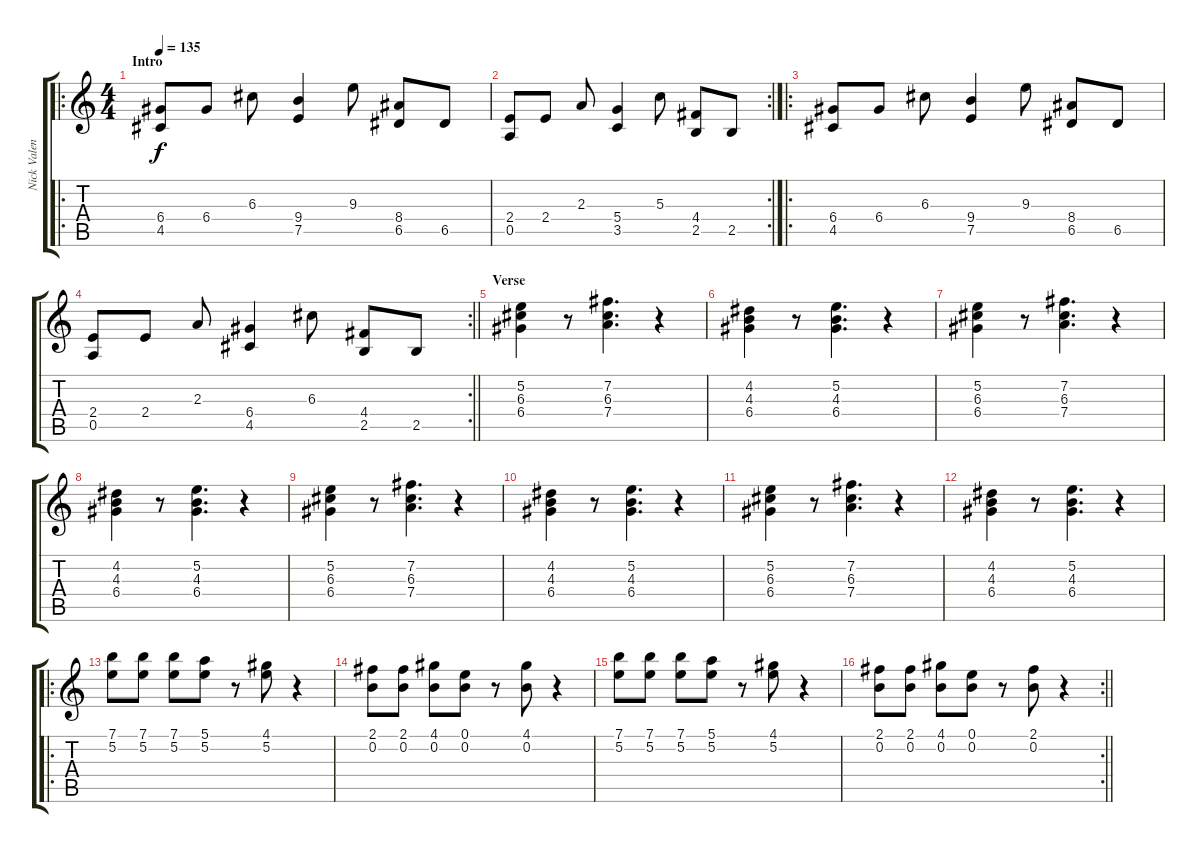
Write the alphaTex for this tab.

\track ("Nick Valensi" "Nick Valen") {instrument overdrivenguitar}
\staff {score tabs}
\tuning (E4 B3 G3 D3 A2 E2) {hide}
\ro
\ts (4 4)
\section ("" "Intro")
\tempo 135
\clef g2
\ks c
(6.4 4.5).8{dy f instrument overdrivenguitar} 6.4.8 6.3.8 (9.4 7.5).4 9.3.8 (8.4 6.5).8 6.5.8 |
\rc 2
(2.4 0.5).8 2.4.8 2.3.8 (5.4 3.5).4 5.3.8 (4.4 2.5).8 2.5.8 |
\ro
(6.4 4.5).8 6.4.8 6.3.8 (9.4 7.5).4 9.3.8 (8.4 6.5).8 6.5.8 |
\rc 2
\barLineRight lightlight
(2.4 0.5).8 2.4.8 2.3.8 (6.4 4.5).4 6.3.8 (4.4 2.5).8 2.5.8 |
\section ("" "Verse")
(5.2 6.3 6.4).4 r.8 (7.2 6.3 7.4).4{d} r.4 |
(4.2 4.3 6.4).4 r.8 (5.2 4.3 6.4).4{d} r.4 |
(5.2 6.3 6.4).4 r.8 (7.2 6.3 7.4).4{d} r.4 |
(4.2 4.3 6.4).4 r.8 (5.2 4.3 6.4).4{d} r.4 |
(5.2 6.3 6.4).4 r.8 (7.2 6.3 7.4).4{d} r.4 |
(4.2 4.3 6.4).4 r.8 (5.2 4.3 6.4).4{d} r.4 |
(5.2 6.3 6.4).4 r.8 (7.2 6.3 7.4).4{d} r.4 |
(4.2 4.3 6.4).4 r.8 (5.2 4.3 6.4).4{d} r.4 |
\ro
(7.1 5.2).8 (7.1 5.2).8 (7.1 5.2).8 (5.1 5.2).8 r.8 (4.1 5.2).8 r.4 |
(2.1 0.2).8 (2.1 0.2).8 (4.1 0.2).8 (0.1 0.2).8 r.8 (4.1 0.2).8 r.4 |
(7.1 5.2).8 (7.1 5.2).8 (7.1 5.2).8 (5.1 5.2).8 r.8 (4.1 5.2).8 r.4 |
\rc 2
\barLineRight lightlight
(2.1 0.2).8 (2.1 0.2).8 (4.1 0.2).8 (0.1 0.2).8 r.8 (2.1 0.2).8 r.4
